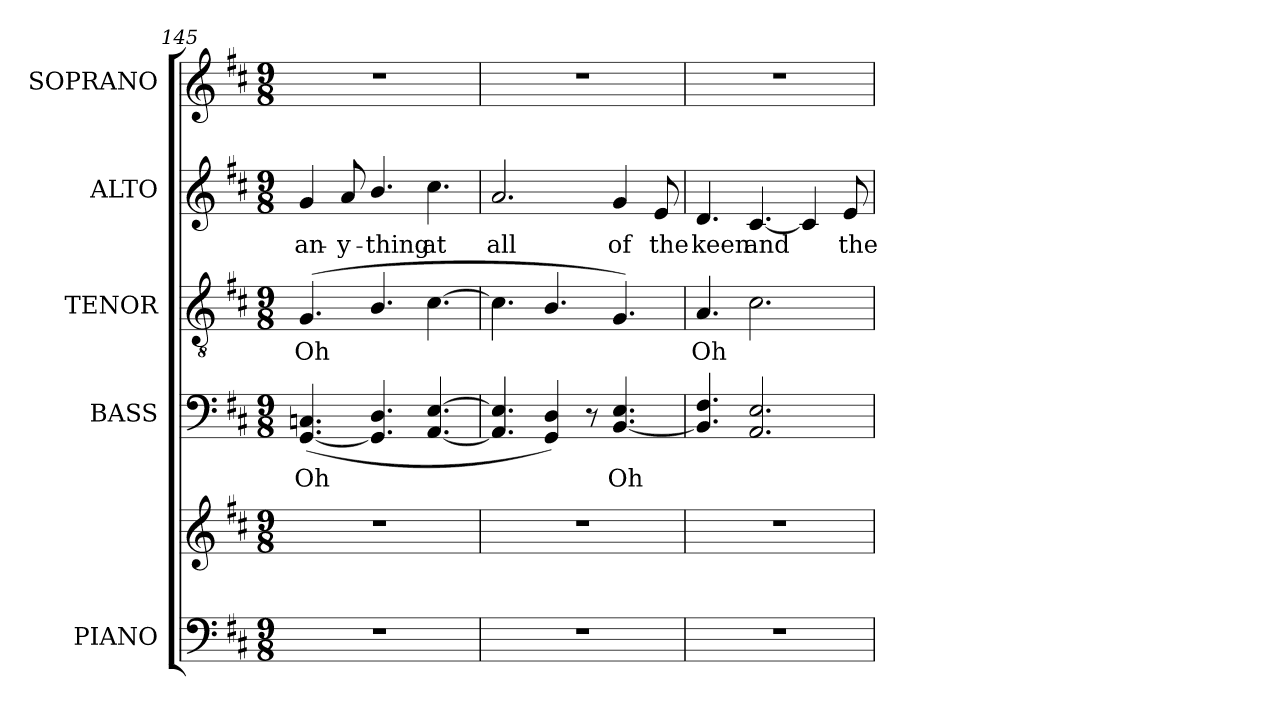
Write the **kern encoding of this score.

**kern	**kern	**kern	**text	**kern	**text	**kern	**text	**kern
*part5	*part5	*part4	*part4	*part3	*part3	*part2	*part2	*part1
*staff6	*staff5	*staff4	*staff4	*staff3	*staff3	*staff2	*staff2	*staff1
*I"PIANO	*	*I"BASS	*	*I"TENOR	*	*I"ALTO	*	*I"SOPRANO
*I'PNO.	*	*I'B.	*	*I'T.	*	*I'A.	*	*I'S.
*clefF4	*clefG2	*clefF4	*	*clefGv2	*	*clefG2	*	*clefG2
*	*	*	*	*ITrd7c12	*	*	*	*
*k[f#c#]	*k[f#c#]	*k[f#c#]	*	*k[f#c#]	*	*k[f#c#]	*	*k[f#c#]
*D:	*D:	*D:	*	*D:	*	*D:	*	*D:
*M9/8	*M9/8	*M9/8	*	*M9/8	*	*M9/8	*	*M9/8
=145	=145	=145	=145	=145	=145	=145	=145	=145
!LO:N:vis=1	!LO:N:vis=1	!	!	!	!	!	!	!
!	!	!	!LO:LY:b:color=#000000	!	!	!	!	!
!	!	!	!	!	!LO:LY:b:color=#000000	!	!	!
!	!	!	!	!	!	!	!LO:LY:b:color=#000000	!LO:N:vis=1
8%9r	8%9r	([4.GGi/ 4.Cni	Oh	(4.GGi/	Oh	4gi/	an-	8%9r
!	!	!	!	!	!	!	!LO:LY:b:color=#000000	!
.	.	.	.	.	.	8ai/	-y-	.
!	!	!	!	!	!	!	!LO:LY:b:color=#000000	!
.	.	4.GGi/] 4.Di	.	4.BBi/	.	4.bi/	-thing	.
!	!	!	!	!	!	!	!LO:LY:b:color=#000000	!
.	.	[4.AAi/ [4.Ei	.	[4.C#i\	.	4.cc#i\	at	.
=146	=146	=146	=146	=146	=146	=146	=146	=146
!LO:N:vis=1	!LO:N:vis=1	!	!	!	!	!	!	!
!	!	!	!	!	!	!	!LO:LY:b:color=#000000	!LO:N:vis=1
8%9r	8%9r	4.AAi/] 4.Ei]	.	4.C#i\]	.	2.ai/	all	8%9r
.	.	4GGi/ 4Di)	.	4.BBi/	.	.	.	.
.	.	8r	.	.	.	.	.	.
!	!	!	!LO:LY:b:color=#000000	!	!	!	!	!
!	!	!	!	!	!	!	!LO:LY:b:color=#000000	!
.	.	[4.BBi/ 4.Ei	Oh	4.GGi/)	.	4gi/	of	.
!	!	!	!	!	!	!	!LO:LY:b:color=#000000	!
.	.	.	.	.	.	8ei/	the	.
=147	=147	=147	=147	=147	=147	=147	=147	=147
!LO:N:vis=1	!LO:N:vis=1	!	!	!	!	!	!	!
!	!	!	!	!	!LO:LY:b:color=#000000	!	!	!
!	!	!	!	!	!	!	!LO:LY:b:color=#000000	!LO:N:vis=1
8%9r	8%9r	4.BBi/] 4.F#i	.	4.AAi/	Oh	4.di/	keen	8%9r
!	!	!	!	!	!	!	!LO:LY:b:color=#000000	!
.	.	2.AAi/ 2.Ei	.	2.C#i\	.	[4.c#i/	and	.
.	.	.	.	.	.	4c#i/]	.	.
!	!	!	!	!	!	!	!LO:LY:b:color=#000000	!
.	.	.	.	.	.	8ei/	the	.
=	=	=	=	=	=	=	=	=
*-	*-	*-	*-	*-	*-	*-	*-	*-
